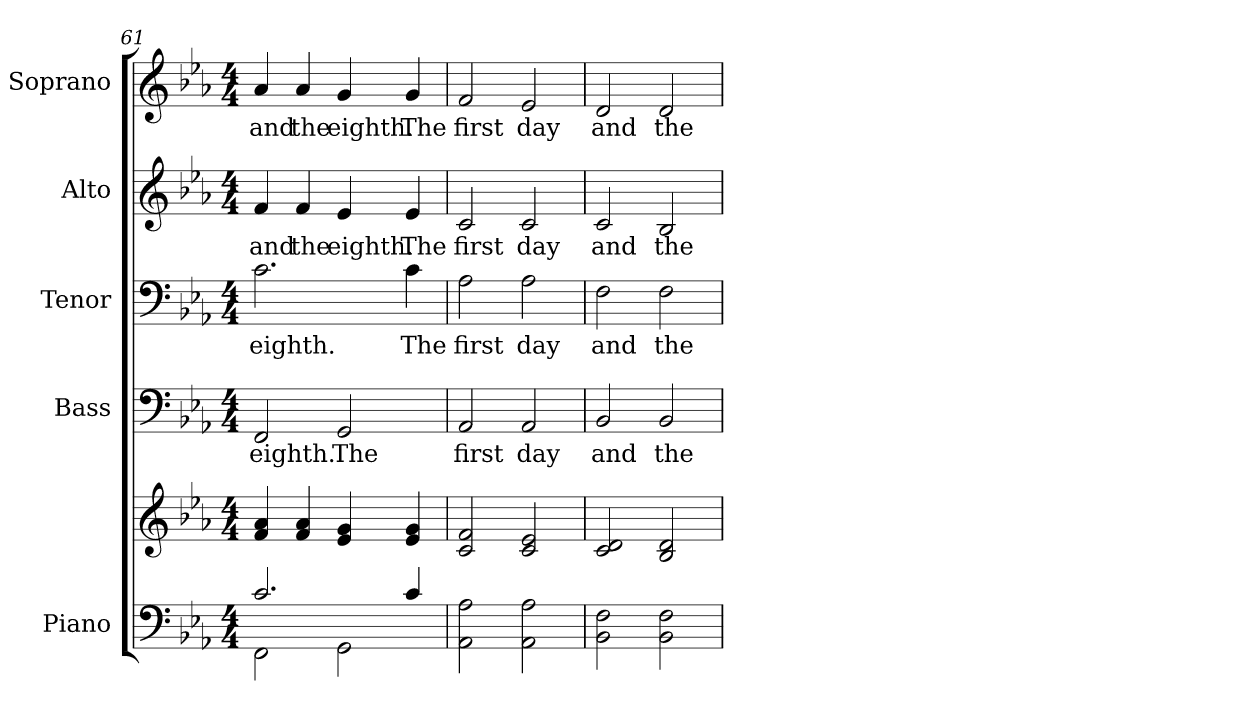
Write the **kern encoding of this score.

**kern	**kern	**kern	**text	**kern	**text	**kern	**text	**kern	**text
*part5	*part5	*part4	*part4	*part3	*part3	*part2	*part2	*part1	*part1
*staff6	*staff5	*staff4	*staff4	*staff3	*staff3	*staff2	*staff2	*staff1	*staff1
*I"Piano	*	*I"Bass	*	*I"Tenor	*	*I"Alto	*	*I"Soprano	*
*I'Pno.	*	*I'B.	*	*I'T.	*	*I'A.	*	*I'S.	*
*clefF4	*clefG2	*clefF4	*	*clefF4	*	*clefG2	*	*clefG2	*
*k[b-e-a-]	*k[b-e-a-]	*k[b-e-a-]	*	*k[b-e-a-]	*	*k[b-e-a-]	*	*k[b-e-a-]	*
*E-:	*E-:	*E-:	*	*E-:	*	*E-:	*	*E-:	*
*M4/4	*M4/4	*M4/4	*	*M4/4	*	*M4/4	*	*M4/4	*
=61	=61	=61	=61	=61	=61	=61	=61	=61	=61
*^	*	*	*	*	*	*	*	*	*
!	!	!	!	!LO:LY:b:color=#000000	!	!	!	!	!	!
!	!	!	!	!	!	!LO:LY:b:color=#000000	!	!	!	!
!	!	!	!	!	!	!	!	!LO:LY:b:color=#000000	!	!
!	!	!	!	!	!	!	!	!	!	!LO:LY:b:color=#000000
2.ci/	2FFi\	4fi/ 4a-i	2FFi/	eighth.	2.ci\	eighth.	4fi/	and	4a-i/	and
!	!	!	!	!	!	!	!	!LO:LY:b:color=#000000	!	!
!	!	!	!	!	!	!	!	!	!	!LO:LY:b:color=#000000
.	.	4fi/ 4a-i	.	.	.	.	4fi/	the	4a-i/	the
!	!	!	!	!LO:LY:b:color=#000000	!	!	!	!	!	!
!	!	!	!	!	!	!	!	!LO:LY:b:color=#000000	!	!
!	!	!	!	!	!	!	!	!	!	!LO:LY:b:color=#000000
.	2GGi\	4e-i/ 4gi	2GGi/	The	.	.	4e-i/	eighth.	4gi/	eighth.
!	!	!	!	!	!	!LO:LY:b:color=#000000	!	!	!	!
!	!	!	!	!	!	!	!	!LO:LY:b:color=#000000	!	!
!	!	!	!	!	!	!	!	!	!	!LO:LY:b:color=#000000
4ci/	.	4e-i/ 4gi	.	.	4ci\	The	4e-i/	The	4gi/	The
*v	*v	*	*	*	*	*	*	*	*	*
!!LO:PB:g=z
=62	=62	=62	=62	=62	=62	=62	=62	=62	=62
!	!	!	!LO:LY:b:color=#000000	!	!	!	!	!	!
!	!	!	!	!	!LO:LY:b:color=#000000	!	!	!	!
!	!	!	!	!	!	!	!LO:LY:b:color=#000000	!	!
!	!	!	!	!	!	!	!	!	!LO:LY:b:color=#000000
2AA-i\ 2A-i	2ci/ 2fi	2AA-i/	first	2A-i\	first	2ci/	first	2fi/	first
!	!	!	!LO:LY:b:color=#000000	!	!	!	!	!	!
!	!	!	!	!	!LO:LY:b:color=#000000	!	!	!	!
!	!	!	!	!	!	!	!LO:LY:b:color=#000000	!	!
!	!	!	!	!	!	!	!	!	!LO:LY:b:color=#000000
2AA-i\ 2A-i	2ci/ 2e-i	2AA-i/	day	2A-i\	day	2ci/	day	2e-i/	day
=63	=63	=63	=63	=63	=63	=63	=63	=63	=63
!	!	!	!LO:LY:b:color=#000000	!	!	!	!	!	!
!	!	!	!	!	!LO:LY:b:color=#000000	!	!	!	!
!	!	!	!	!	!	!	!LO:LY:b:color=#000000	!	!
!	!	!	!	!	!	!	!	!	!LO:LY:b:color=#000000
2BB-i\ 2Fi	2ci/ 2di	2BB-i/	and	2Fi\	and	2ci/	and	2di/	and
!	!	!	!LO:LY:b:color=#000000	!	!	!	!	!	!
!	!	!	!	!	!LO:LY:b:color=#000000	!	!	!	!
!	!	!	!	!	!	!	!LO:LY:b:color=#000000	!	!
!	!	!	!	!	!	!	!	!	!LO:LY:b:color=#000000
2BB-i\ 2Fi	2B-i/ 2di	2BB-i/	the	2Fi\	the	2B-i/	the	2di/	the
=	=	=	=	=	=	=	=	=	=
*-	*-	*-	*-	*-	*-	*-	*-	*-	*-
